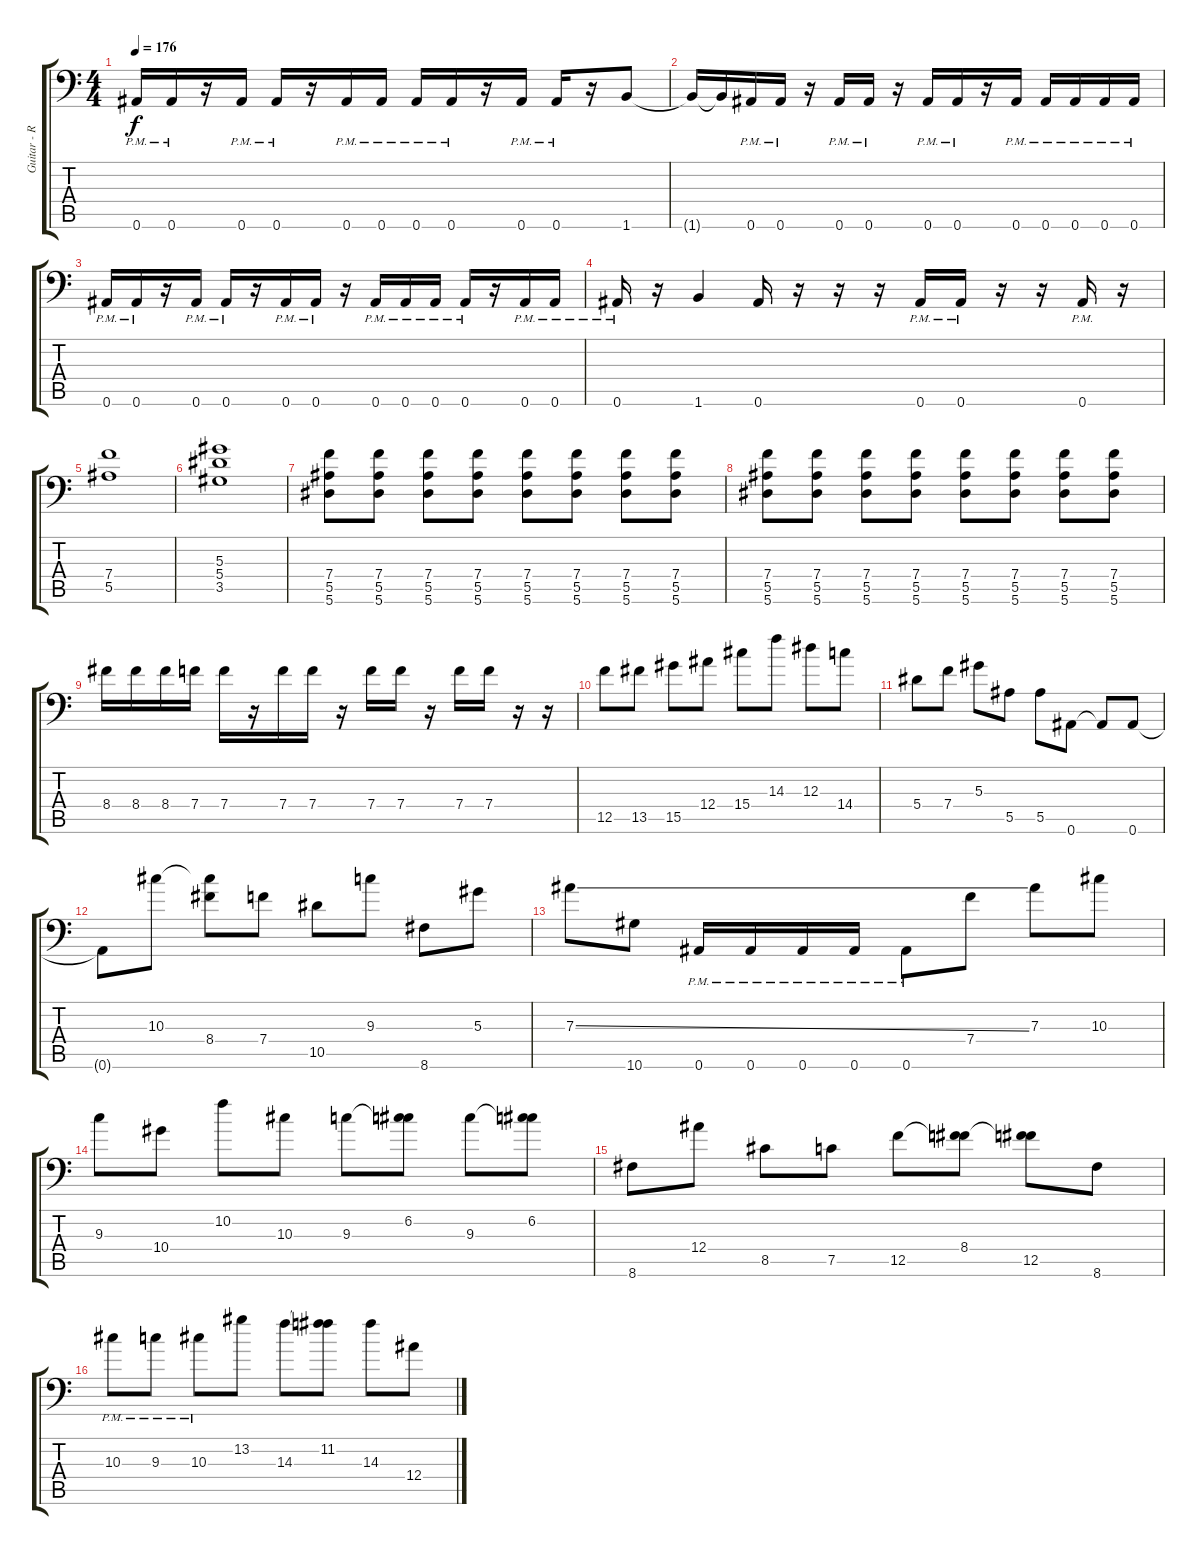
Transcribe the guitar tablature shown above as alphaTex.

\track ("Guitar - Right" "Guitar - R") {instrument distortionguitar}
\staff {score tabs}
\tuning (C4 G3 Eb3 Bb2 F2 Bb1) {hide}
\ts (4 4)
\tempo 176
\clef f4
\ks c
0.6{pm}.16{dy f} 0.6{pm}.16 r.16 0.6{pm}.16 0.6{pm}.16 r.16 0.6{pm}.16 0.6{pm}.16 0.6{pm}.16 0.6{pm}.16 r.16 0.6{pm}.16 0.6{pm}.16 r.16 1.6.8 |
1.6{t}.16 1.6{t}.16 0.6{pm}.16 0.6{pm}.16 r.16 0.6{pm}.16 0.6{pm}.16 r.16 0.6{pm}.16 0.6{pm}.16 r.16 0.6{pm}.16 0.6{pm}.16 0.6{pm}.16 0.6{pm}.16 0.6{pm}.16 |
0.6{pm}.16 0.6{pm}.16 r.16 0.6{pm}.16 0.6{pm}.16 r.16 0.6{pm}.16 0.6{pm}.16 r.16 0.6{pm}.16 0.6{pm}.16 0.6{pm}.16 0.6{pm}.16 r.16 0.6{pm}.16 0.6{pm}.16 |
0.6{pm}.16 r.16 1.6.4 0.6.16 r.16 r.16 r.16 0.6{pm}.16 0.6{pm}.16 r.16 r.16 0.6{pm}.16 r.16 |
(7.4 5.5).1 |
(5.3 5.4 3.5).1 |
(7.4 5.5 5.6).8 (7.4 5.5 5.6).8 (7.4 5.5 5.6).8 (7.4 5.5 5.6).8 (7.4 5.5 5.6).8 (7.4 5.5 5.6).8 (7.4 5.5 5.6).8 (7.4 5.5 5.6).8 |
(7.4 5.5 5.6).8 (7.4 5.5 5.6).8 (7.4 5.5 5.6).8 (7.4 5.5 5.6).8 (7.4 5.5 5.6).8 (7.4 5.5 5.6).8 (7.4 5.5 5.6).8 (7.4 5.5 5.6).8 |
8.4.16 8.4.16 8.4.16 7.4.16 7.4.16 r.16 7.4.16 7.4.16 r.16 7.4.16 7.4.16 r.16 7.4.16 7.4.16 r.16 r.16 |
12.5.8 13.5.8 15.5.8 12.4.8 15.4.8 14.3.8 12.3.8 14.4.8 |
5.4.8 7.4.8 5.3.8 5.5.8 5.5.8 0.6.8 0.6{t}.8 0.6.8 |
0.6{t}.8 10.3.8 (10.3{t} 8.4).8 7.4.8 10.5.8 9.3.8 8.6.8 5.3.8 |
7.3{ss}.8 10.6.8 0.6{pm}.16 0.6{pm}.16 0.6{pm}.16 0.6{pm}.16 0.6{pm}.8 7.4.8 7.3.8 10.3.8 |
9.3.8 10.4.8 10.2.8 10.3.8 9.3.8 (6.2 9.3{t}).8 9.3.8 (6.2 9.3{t}).8 |
8.6.8 12.4.8 8.5.8 7.5.8 12.5.8 (8.4 12.5{t}).8 (8.4{t} 12.5).8 8.6.8 |
10.3{pm}.8 9.3{pm}.8 10.3{pm}.8 13.2.8 14.3.8 (11.2 14.3{t}).8 14.3.8 12.4.8
